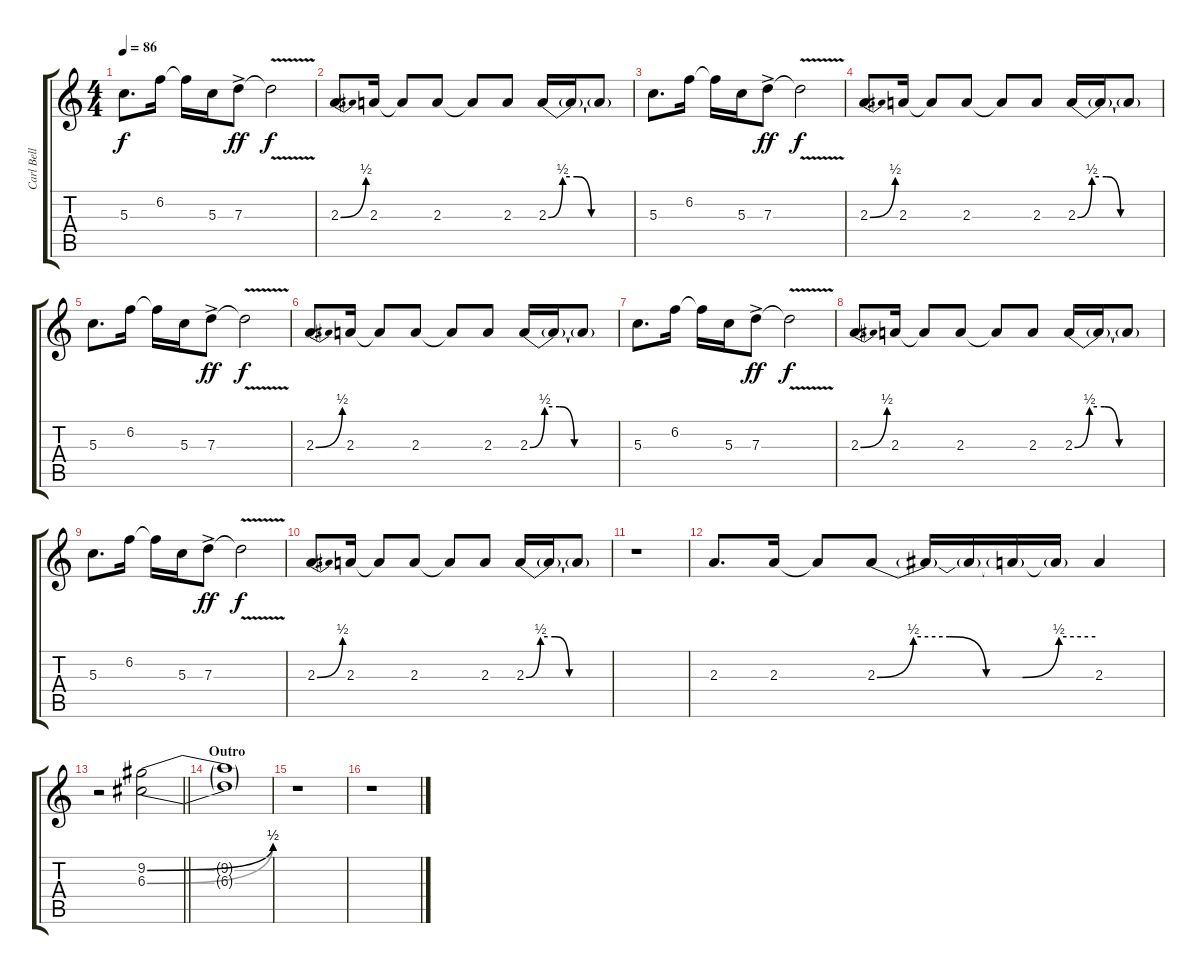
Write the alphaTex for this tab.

\track ("Carl Bell (Lead Guitar)" "Carl Bell ") {instrument distortionguitar}
\staff {score tabs}
\tuning (E4 B3 G3 D3 A2 D2) {hide}
\ts (4 4)
\tempo 86
\clef g2
\ks c
5.3.8{d dy f} 6.2.16 6.2{t}.16 5.3.16 7.3{ac}.8{dy ff} 7.3{v t}.2{dy f} |
2.3{be (bend 0 0 60 2)}.8{d} 2.3.16 2.3{t}.8 2.3.8 2.3{t}.8 2.3.8 2.3{be (custom 0 0 10 2 20 2 30 0 60 0)}.16 2.3{t}.16 2.3{t}.8 |
5.3.8{d} 6.2.16 6.2{t}.16 5.3.16 7.3{ac}.8{dy ff} 7.3{v t}.2{dy f} |
2.3{be (bend 0 0 60 2)}.8{d} 2.3.16 2.3{t}.8 2.3.8 2.3{t}.8 2.3.8 2.3{be (custom 0 0 10 2 20 2 30 0 60 0)}.16 2.3{t}.16 2.3{t}.8 |
5.3.8{d} 6.2.16 6.2{t}.16 5.3.16 7.3{ac}.8{dy ff} 7.3{v t}.2{dy f} |
2.3{be (bend 0 0 60 2)}.8{d} 2.3.16 2.3{t}.8 2.3.8 2.3{t}.8 2.3.8 2.3{be (custom 0 0 10 2 20 2 30 0 60 0)}.16 2.3{t}.16 2.3{t}.8 |
5.3.8{d} 6.2.16 6.2{t}.16 5.3.16 7.3{ac}.8{dy ff} 7.3{v t}.2{dy f} |
2.3{be (bend 0 0 60 2)}.8{d} 2.3.16 2.3{t}.8 2.3.8 2.3{t}.8 2.3.8 2.3{be (custom 0 0 10 2 20 2 30 0 60 0)}.16 2.3{t}.16 2.3{t}.8 |
5.3.8{d} 6.2.16 6.2{t}.16 5.3.16 7.3{ac}.8{dy ff} 7.3{v t}.2{dy f} |
2.3{be (bend 0 0 60 2)}.8{d} 2.3.16 2.3{t}.8 2.3.8 2.3{t}.8 2.3.8 2.3{be (custom 0 0 10 2 20 2 30 0 60 0)}.16 2.3{t}.16 2.3{t}.8 |
r.1 |
2.3.8{d} 2.3.16 2.3{t}.8 2.3{be (custom 0 0 10 2 20 2 30 0 40 0 50 2 60 2)}.8 2.3{t}.16 2.3{t}.16 2.3{t}.16 2.3{t}.16 2.3.4 |
\barLineRight lightlight
r.2 (9.2{be (bend 0 0 60 2)} 6.3{be (bend 0 0 60 2)}).2 |
\section ("" "Outro")
(9.2{t} 6.3{t}).1 |
r.1 |
r.1
